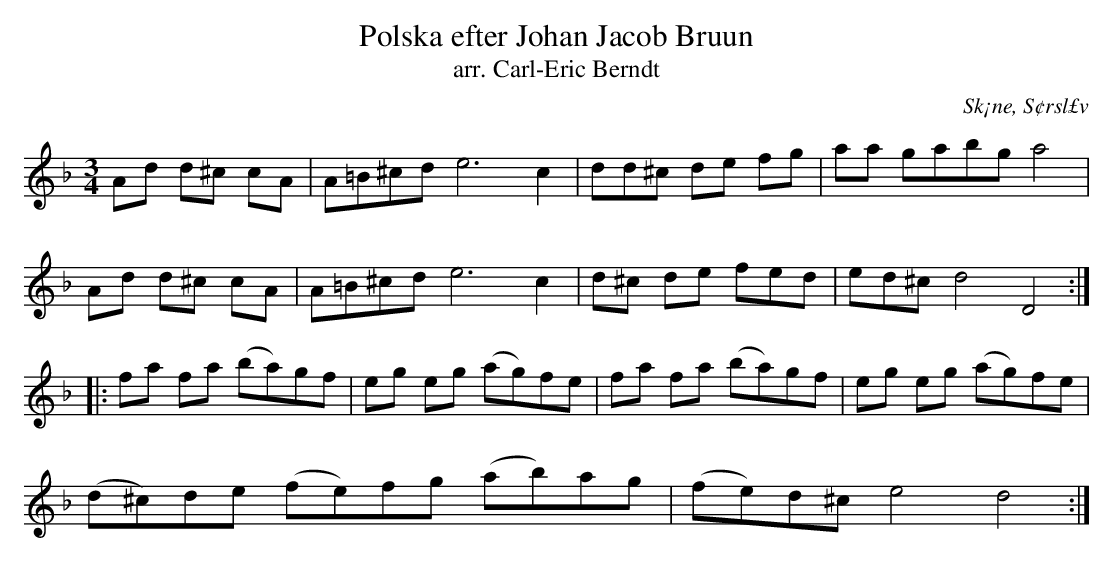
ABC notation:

X:1
T:Polska efter Johan Jacob Bruun
T:arr. Carl-Eric Berndt
O:Sk¡ne, S¢rsl£v
M:3/4
L:1/8
K:Dm
V:1
Ad d^c cA | A=B^cd e4>c4 | dd^c de fg | aa gabg a4 |
Ad d^c cA | A=B^cd e4>c4 | d^c de fed | ed^c d4 D4 ::
fa fa (ba)gf | eg eg (ag)fe | fa fa (ba)gf | eg eg (ag)fe |
(d^c)de (fe)fg (ab)ag | (fe)d^c e4 d4 :|
V:2
V:3
